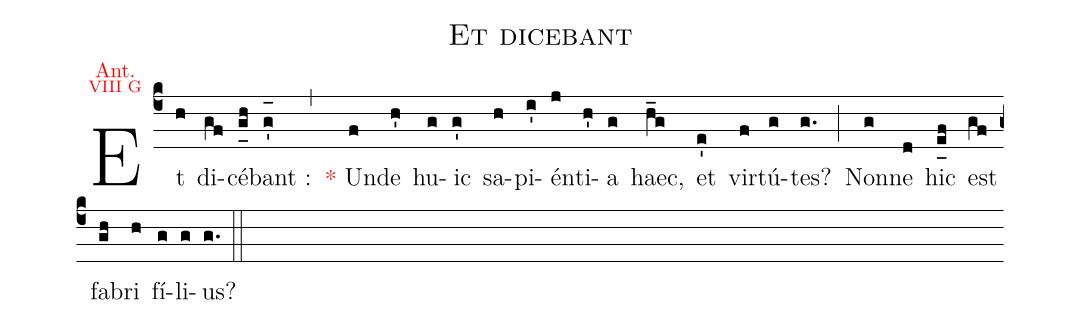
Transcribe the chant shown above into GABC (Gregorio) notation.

name:Et dicebant;
office-part:Antiphona;
annotation: {\color{red}\footnotesize Ant.};
annotation: {\color{red}\scriptsize VIII G};
%%
(c4) Et(h) di(gf)cé(g_[uh:l]h)bant :(g'_[oh:h]) (,) <c>*</c> Un(f)de(h') hu(g)ic(g') sa(h)pi(i')én(j)ti(h')a(g) haec,(h_g) et(e') vir(f)tú(g)tes?(g.) (;) Non(g)ne(d) hic(e_[uh:l]f) est(gf) fa(gh)bri(h) fí(g)li(g)us?(g.) (::)
